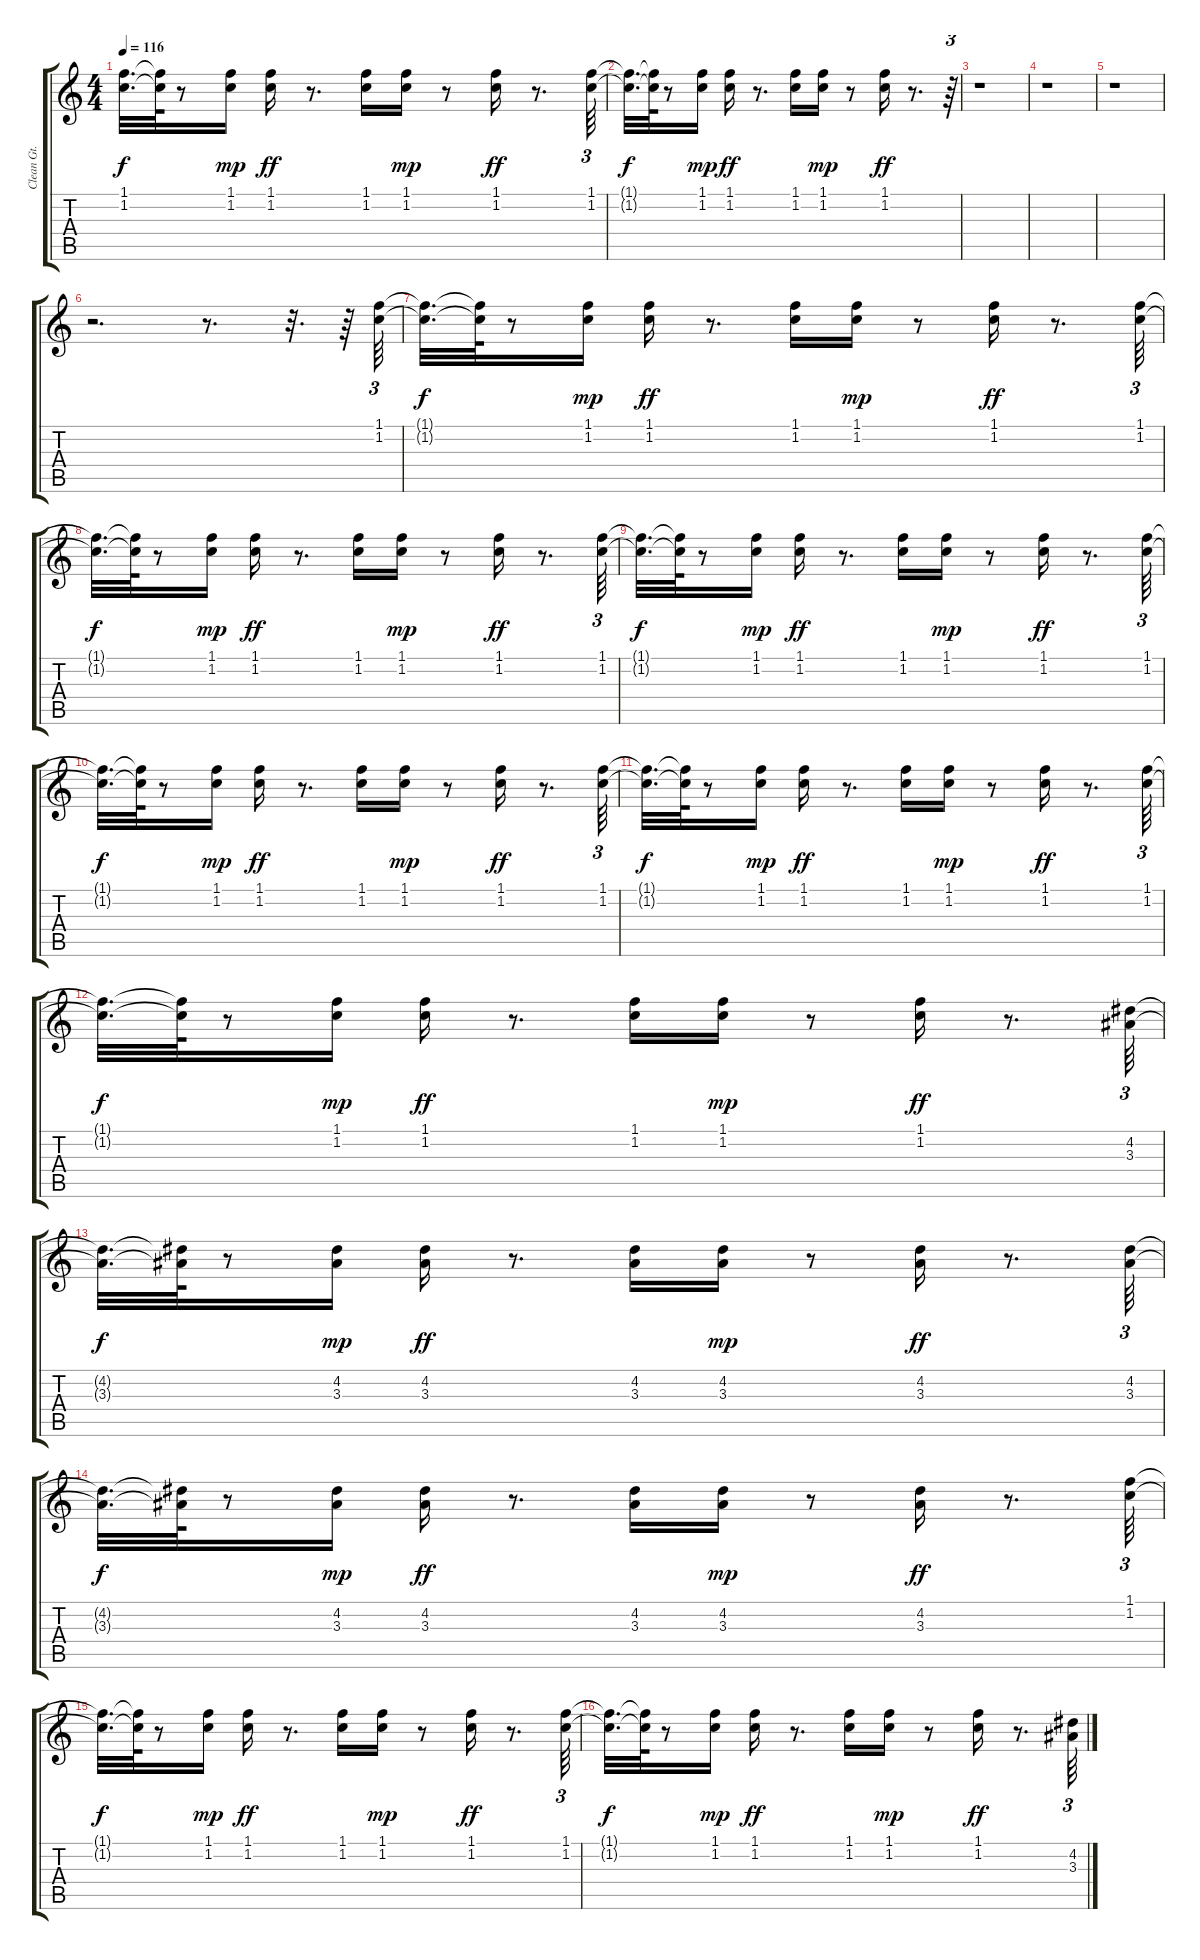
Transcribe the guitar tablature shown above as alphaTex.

\track ("Clean Gt." "Clean Gt.") {instrument electricguitarclean}
\staff {score tabs}
\tuning (E4 B3 G3 D3 A2 E2) {hide}
\ts (4 4)
\tempo 116
\clef g2
\ks c
(1.1{t} 1.2{t}).32{d dy f} (1.1{t} 1.2{t}).64 r.8 (1.1 1.2).16{dy mp} (1.1 1.2).16{dy ff} r.8{d} (1.1 1.2).16 (1.1 1.2).16{dy mp} r.8 (1.1 1.2).16{dy ff} r.8{d} (1.1 1.2).64{tu (3 2)} |
(1.1{t} 1.2{t}).32{d dy f} (1.1{t} 1.2{t}).64 r.8 (1.1 1.2).16{dy mp} (1.1 1.2).16{dy ff} r.8{d} (1.1 1.2).16 (1.1 1.2).16{dy mp} r.8 (1.1 1.2).16{dy ff} r.8{d} r.64{tu (3 2)} |
r.1 |
r.1 |
r.1 |
r.2{d} r.8{d} r.32{d} r.64 (1.1 1.2).64{tu (3 2)} |
(1.1{t} 1.2{t}).32{d dy f} (1.1{t} 1.2{t}).64 r.8 (1.1 1.2).16{dy mp} (1.1 1.2).16{dy ff} r.8{d} (1.1 1.2).16 (1.1 1.2).16{dy mp} r.8 (1.1 1.2).16{dy ff} r.8{d} (1.1 1.2).64{tu (3 2)} |
(1.1{t} 1.2{t}).32{d dy f} (1.1{t} 1.2{t}).64 r.8 (1.1 1.2).16{dy mp} (1.1 1.2).16{dy ff} r.8{d} (1.1 1.2).16 (1.1 1.2).16{dy mp} r.8 (1.1 1.2).16{dy ff} r.8{d} (1.1 1.2).64{tu (3 2)} |
(1.1{t} 1.2{t}).32{d dy f} (1.1{t} 1.2{t}).64 r.8 (1.1 1.2).16{dy mp} (1.1 1.2).16{dy ff} r.8{d} (1.1 1.2).16 (1.1 1.2).16{dy mp} r.8 (1.1 1.2).16{dy ff} r.8{d} (1.1 1.2).64{tu (3 2)} |
(1.1{t} 1.2{t}).32{d dy f} (1.1{t} 1.2{t}).64 r.8 (1.1 1.2).16{dy mp} (1.1 1.2).16{dy ff} r.8{d} (1.1 1.2).16 (1.1 1.2).16{dy mp} r.8 (1.1 1.2).16{dy ff} r.8{d} (1.1 1.2).64{tu (3 2)} |
(1.1{t} 1.2{t}).32{d dy f} (1.1{t} 1.2{t}).64 r.8 (1.1 1.2).16{dy mp} (1.1 1.2).16{dy ff} r.8{d} (1.1 1.2).16 (1.1 1.2).16{dy mp} r.8 (1.1 1.2).16{dy ff} r.8{d} (1.1 1.2).64{tu (3 2)} |
(1.1{t} 1.2{t}).32{d dy f} (1.1{t} 1.2{t}).64 r.8 (1.1 1.2).16{dy mp} (1.1 1.2).16{dy ff} r.8{d} (1.1 1.2).16 (1.1 1.2).16{dy mp} r.8 (1.1 1.2).16{dy ff} r.8{d} (4.2 3.3).64{tu (3 2)} |
(4.2{t} 3.3{t}).32{d dy f} (4.2{t} 3.3{t}).64 r.8 (4.2 3.3).16{dy mp} (4.2 3.3).16{dy ff} r.8{d} (4.2 3.3).16 (4.2 3.3).16{dy mp} r.8 (4.2 3.3).16{dy ff} r.8{d} (4.2 3.3).64{tu (3 2)} |
(4.2{t} 3.3{t}).32{d dy f} (4.2{t} 3.3{t}).64 r.8 (4.2 3.3).16{dy mp} (4.2 3.3).16{dy ff} r.8{d} (4.2 3.3).16 (4.2 3.3).16{dy mp} r.8 (4.2 3.3).16{dy ff} r.8{d} (1.1 1.2).64{tu (3 2)} |
(1.1{t} 1.2{t}).32{d dy f} (1.1{t} 1.2{t}).64 r.8 (1.1 1.2).16{dy mp} (1.1 1.2).16{dy ff} r.8{d} (1.1 1.2).16 (1.1 1.2).16{dy mp} r.8 (1.1 1.2).16{dy ff} r.8{d} (1.1 1.2).64{tu (3 2)} |
(1.1{t} 1.2{t}).32{d dy f} (1.1{t} 1.2{t}).64 r.8 (1.1 1.2).16{dy mp} (1.1 1.2).16{dy ff} r.8{d} (1.1 1.2).16 (1.1 1.2).16{dy mp} r.8 (1.1 1.2).16{dy ff} r.8{d} (4.2 3.3).64{tu (3 2)}
